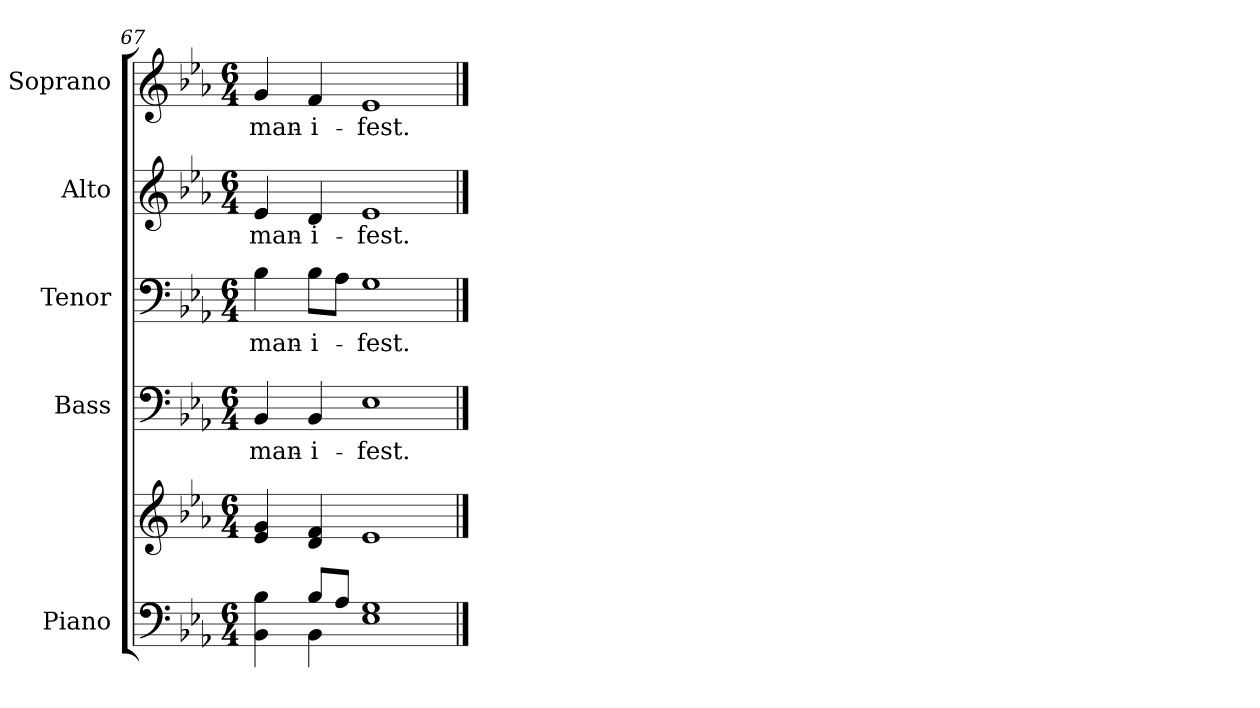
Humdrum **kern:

**kern	**kern	**kern	**text	**kern	**text	**kern	**text	**kern	**text
*part5	*part5	*part4	*part4	*part3	*part3	*part2	*part2	*part1	*part1
*staff6	*staff5	*staff4	*staff4	*staff3	*staff3	*staff2	*staff2	*staff1	*staff1
*I"Piano	*	*I"Bass	*	*I"Tenor	*	*I"Alto	*	*I"Soprano	*
*I'Pno.	*	*I'B.	*	*I'T.	*	*I'A.	*	*I'S.	*
*clefF4	*clefG2	*clefF4	*	*clefF4	*	*clefG2	*	*clefG2	*
*k[b-e-a-]	*k[b-e-a-]	*k[b-e-a-]	*	*k[b-e-a-]	*	*k[b-e-a-]	*	*k[b-e-a-]	*
*E-:	*E-:	*E-:	*	*E-:	*	*E-:	*	*E-:	*
*M6/4	*M6/4	*M6/4	*	*M6/4	*	*M6/4	*	*M6/4	*
=67	=67	=67	=67	=67	=67	=67	=67	=67	=67
*^	*	*	*	*	*	*	*	*	*
!	!	!	!	!LO:LY:b:color=#000000	!	!	!	!	!	!
!	!	!	!	!	!	!LO:LY:b:color=#000000	!	!	!	!
!	!	!	!	!	!	!	!	!LO:LY:b:color=#000000	!	!
!	!	!	!	!	!	!	!	!	!	!LO:LY:b:color=#000000
4BB-i\ 4B-i	4ryy	4e-i/ 4gi	4BB-i/	man-	4B-i\	man-	4e-i/	man-	4gi/	man-
!	!	!	!	!LO:LY:b:color=#000000	!	!	!	!	!	!
!	!	!	!	!	!	!LO:LY:b:color=#000000	!	!	!	!
!	!	!	!	!	!	!	!	!LO:LY:b:color=#000000	!	!
!	!	!	!	!	!	!	!	!	!	!LO:LY:b:color=#000000
8B-i/L	4BB-i\	4di/ 4fi	4BB-i/	-i-	8B-i\L	-i-	4di/	-i-	4fi/	-i-
8A-i/J	.	.	.	.	8A-i\J	.	.	.	.	.
!	!	!	!	!LO:LY:b:color=#000000	!	!	!	!	!	!
!	!	!	!	!	!	!LO:LY:b:color=#000000	!	!	!	!
!	!	!	!	!	!	!	!	!LO:LY:b:color=#000000	!	!
!	!	!	!	!	!	!	!	!	!	!LO:LY:b:color=#000000
1E-i 1Gi	1ryy	1e-i	1E-i	-fest.	1Gi	-fest.	1e-i	-fest.	1e-i	-fest.
*v	*v	*	*	*	*	*	*	*	*	*
==	==	==	==	==	==	==	==	==	==
*-	*-	*-	*-	*-	*-	*-	*-	*-	*-
